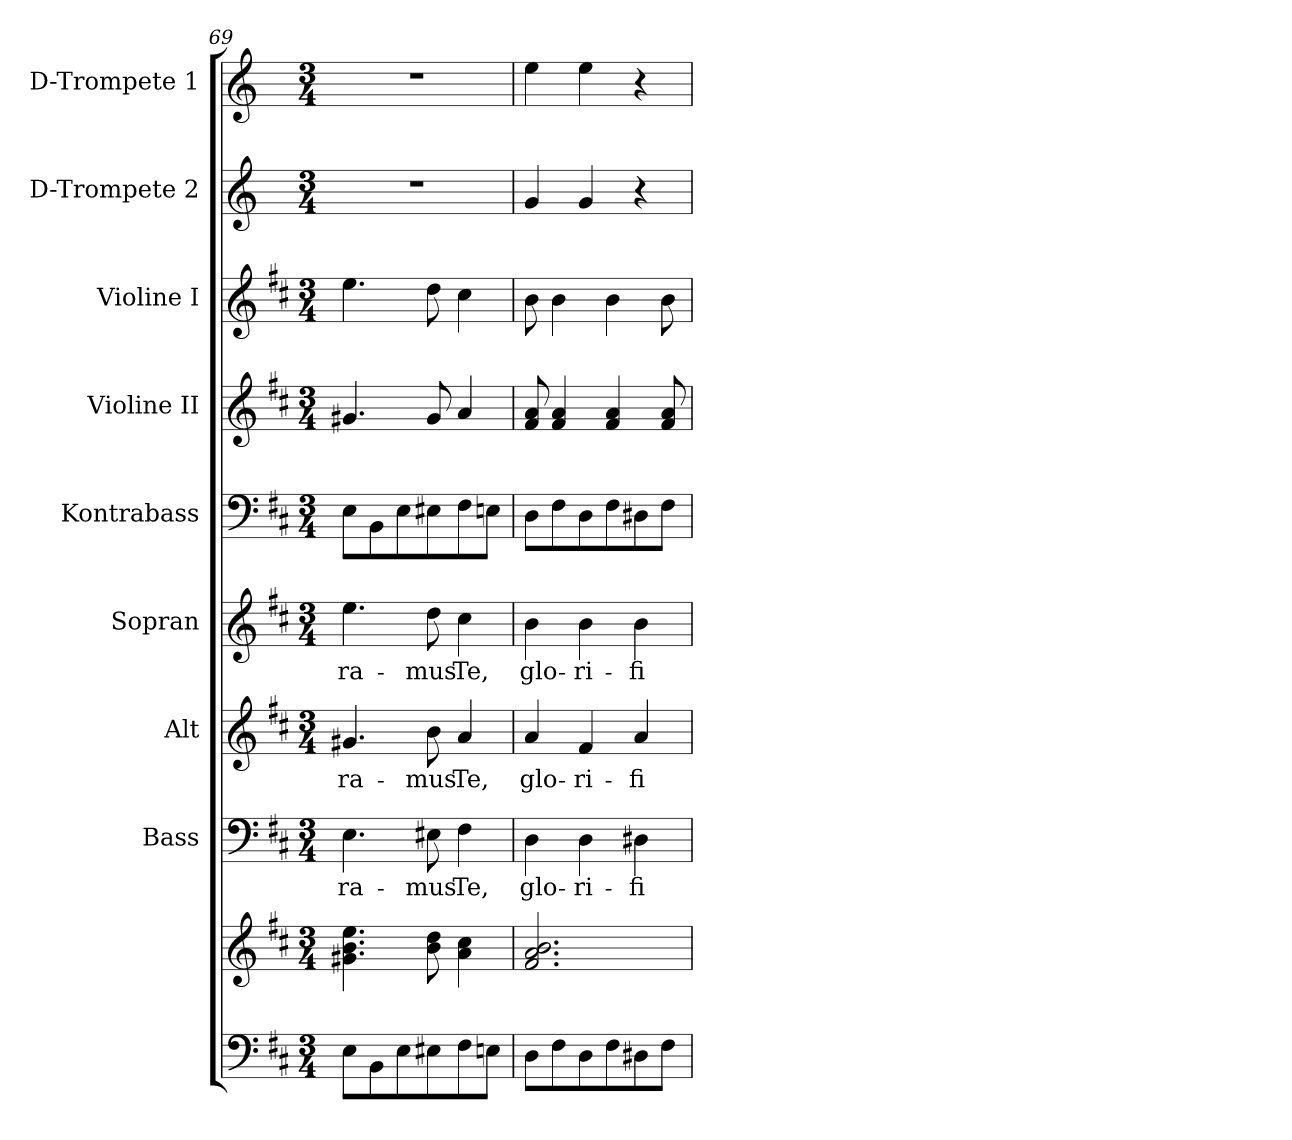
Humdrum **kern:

**kern	**kern	**kern	**text	**kern	**text	**kern	**text	**kern	**kern	**kern	**kern	**kern
*part9	*part9	*part8	*part8	*part7	*part7	*part6	*part6	*part5	*part4	*part3	*part2	*part1
*staff10	*staff9	*staff8	*staff8	*staff7	*staff7	*staff6	*staff6	*staff5	*staff4	*staff3	*staff2	*staff1
*	*	*I"Bass	*	*I"Alt	*	*I"Sopran	*	*I"Kontrabass	*I"Violine II	*I"Violine I	*I"D-Trompete 2	*I"D-Trompete 1
*	*	*I'B.	*	*I'A.	*	*I'S.	*	*I'Kb.	*I'Vl. II	*I'Vl. I	*I'D Trp. 2	*I'D Trp. 1
*clefF4	*clefG2	*clefF4	*	*clefG2	*	*clefG2	*	*clefF4	*clefG2	*clefG2	*clefG2	*clefG2
*	*	*	*	*	*	*	*	*ITrd7c12	*	*	*ITrd-1c-2	*ITrd-1c-2
*k[f#c#]	*k[f#c#]	*k[f#c#]	*	*k[f#c#]	*	*k[f#c#]	*	*k[f#c#]	*k[f#c#]	*k[f#c#]	*k[f#c#]	*k[f#c#]
*D:	*D:	*D:	*	*D:	*	*D:	*	*D:	*D:	*D:	*D:	*D:
*M3/4	*M3/4	*M3/4	*	*M3/4	*	*M3/4	*	*M3/4	*M3/4	*M3/4	*M3/4	*M3/4
=69	=69	=69	=69	=69	=69	=69	=69	=69	=69	=69	=69	=69
!	!	!	!LO:LY:b	!	!LO:LY:b	!	!LO:LY:b	!	!	!	!	!
8E\L	4.g#X\ 4.b\ 4.ee\	4.E\	-ra-	4.g#X/	-ra-	4.ee\	-ra-	8EE\L	4.g#X/	4.ee\	2.r	2.r
8BB\	.	.	.	.	.	.	.	8BBB\	.	.	.	.
8E\	.	.	.	.	.	.	.	8EE\	.	.	.	.
!	!	!	!LO:LY:b	!	!LO:LY:b	!	!LO:LY:b	!	!	!	!	!
8E#X\	8b\ 8dd\	8E#X\	-mus	8b\	-mus	8dd\	-mus	8EE#X\	8g#/	8dd\	.	.
!	!	!	!LO:LY:b	!	!LO:LY:b	!	!LO:LY:b	!	!	!	!	!
8F#\	4a\ 4cc#\	4F#\	Te,	4a/	Te,	4cc#\	Te,	8FF#\	4a/	4cc#\	.	.
8En\J	.	.	.	.	.	.	.	8EEn\J	.	.	.	.
=70	=70	=70	=70	=70	=70	=70	=70	=70	=70	=70	=70	=70
!	!	!	!LO:LY:b	!	!LO:LY:b	!	!LO:LY:b	!	!	!	!	!
8D\L	2.f#/ 2.a/ 2.b/	4D\	glo-	4a/	glo-	4b\	glo-	8DD\L	8f#/ 8a/	8b\	4a/	4ff#\
8F#\	.	.	.	.	.	.	.	8FF#\	4f#/ 4a/	4b\	.	.
!	!	!	!LO:LY:b	!	!LO:LY:b	!	!LO:LY:b	!	!	!	!	!
8D\	.	4D\	-ri-	4f#/	-ri-	4b\	-ri-	8DD\	.	.	4a/	4ff#\
8F#\	.	.	.	.	.	.	.	8FF#\	4f#/ 4a/	4b\	.	.
!	!	!	!LO:LY:b	!	!LO:LY:b	!	!LO:LY:b	!	!	!	!	!
8D#X\	.	4D#X\	-fi-	4a/	-fi-	4b\	-fi-	8DD#X\	.	.	4r	4r
8F#\J	.	.	.	.	.	.	.	8FF#\J	8f#/ 8a/	8b\	.	.
=	=	=	=	=	=	=	=	=	=	=	=	=
*-	*-	*-	*-	*-	*-	*-	*-	*-	*-	*-	*-	*-
